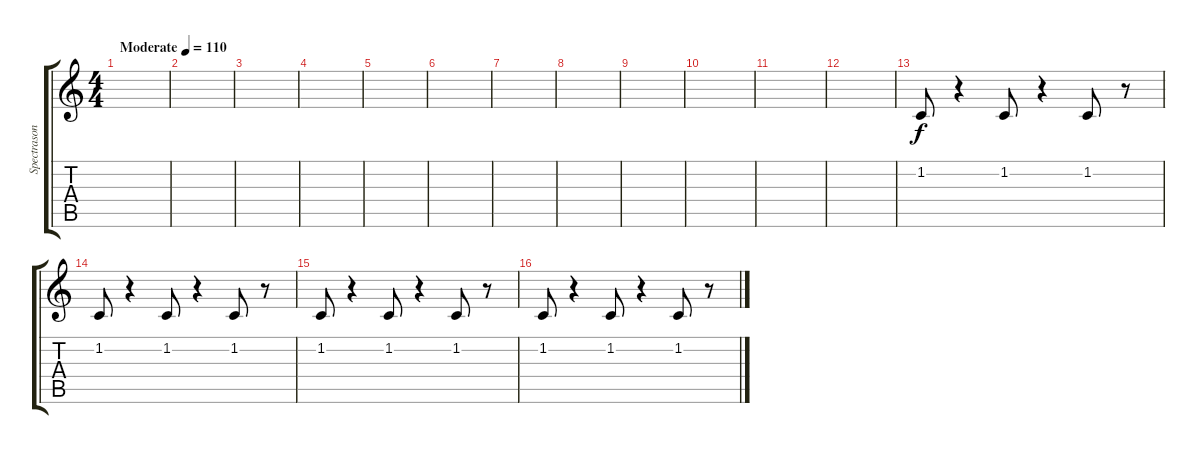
\track ("Spectrasonics Omnisphere" "Spectrason") {instrument choiraahs}
\staff {score tabs}
\tuning (E4 B3 G3 D3 A2 E2) {hide}
\ts (4 4)
\tempo (110 "Moderate")
\clef g2
\ks c
|
|
|
|
|
|
|
|
|
|
|
|
1.2.8 r.4 1.2.8 r.4 1.2.8 r.8 |
1.2.8 r.4 1.2.8 r.4 1.2.8 r.8 |
1.2.8 r.4 1.2.8 r.4 1.2.8 r.8 |
1.2.8 r.4 1.2.8 r.4 1.2.8 r.8
